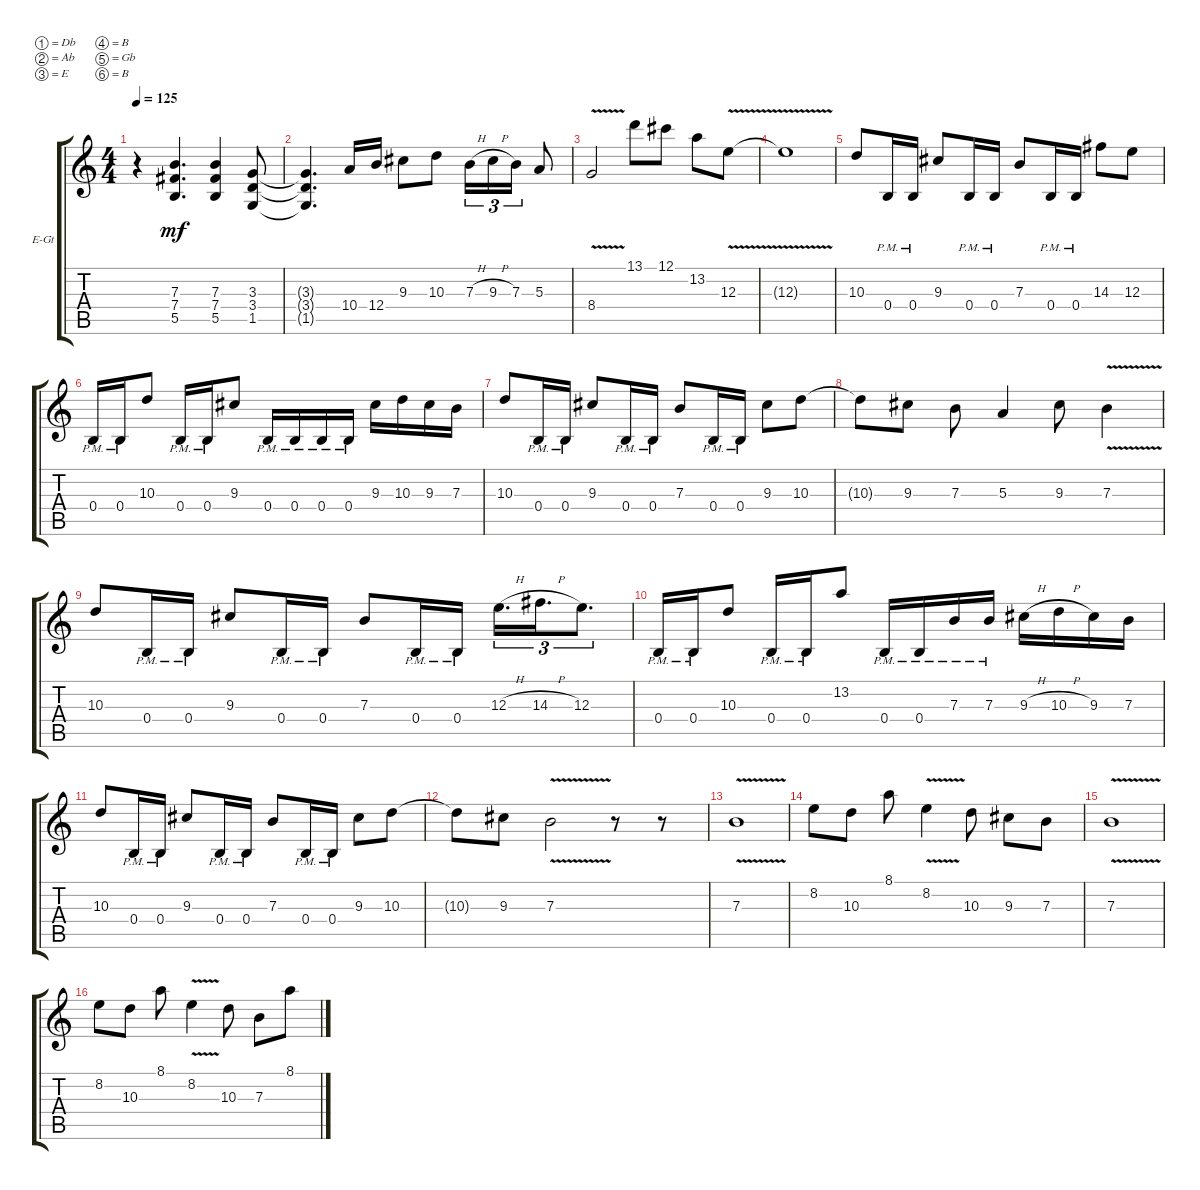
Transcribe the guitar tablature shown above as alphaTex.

\defaultSystemsLayout 4
\bracketExtendMode groupsimilarinstruments
\firstSystemTrackNameOrientation horizontal
\otherSystemsTrackNameOrientation horizontal
\track ("Lead" "E-Gt") {instrument distortionguitar}
\staff {score tabs}
\tuning (Db4 Ab3 E3 B2 Gb2 B1)
\ts (4 4)
\tempo 125
\clef g2
\ks c
r.4{dy mf} (5.5 7.4 7.3).4{d} (7.3 7.4 5.5).4 (3.3 3.4 1.5).8 |
(3.3{t} 3.4{t} 1.5{t}).4{d} 10.4.16 12.4.16 9.3.8 10.3.8 7.3{h}.16{tu (3 2)} 9.3{h}.16{tu (3 2)} 7.3.16{tu (3 2)} 5.3.8 |
8.4{v}.2 13.1.8 12.1.8 13.2.8 12.3{v}.8 |
12.3{v t}.1 |
10.3.8 0.4{pm}.16 0.4{pm}.16 9.3.8 0.4{pm}.16 0.4{pm}.16 7.3.8 0.4{pm}.16 0.4{pm}.16 14.3.8 12.3.8 |
0.4{pm}.16 0.4{pm}.16 10.3.8 0.4{pm}.16 0.4{pm}.16 9.3.8 0.4{pm}.16 0.4{pm}.16 0.4{pm}.16 0.4{pm}.16 9.3.16 10.3.16 9.3.16 7.3.16 |
10.3.8 0.4{pm}.16 0.4{pm}.16 9.3.8 0.4{pm}.16 0.4{pm}.16 7.3.8 0.4{pm}.16 0.4{pm}.16 9.3.8 10.3.8 |
10.3{t}.8 9.3.8 7.3.8 5.3.4 9.3.8 7.3{v}.4 |
10.3.8 0.4{pm}.16 0.4{pm}.16 9.3.8 0.4{pm}.16 0.4{pm}.16 7.3.8 0.4{pm}.16 0.4{pm}.16 12.3{h}.16{d tu (3 2)} 14.3{h}.16{d tu (3 2)} 12.3.8{d tu (3 2)} |
0.4{pm}.16 0.4{pm}.16 10.3.8 0.4{pm}.16 0.4{pm}.16 13.2.8 0.4{pm}.16 0.4{pm}.16 7.3{pm}.16 7.3{pm}.16 9.3{h}.16 10.3{h}.16 9.3.16 7.3.16 |
10.3.8 0.4{pm}.16 0.4{pm}.16 9.3.8 0.4{pm}.16 0.4{pm}.16 7.3.8 0.4{pm}.16 0.4{pm}.16 9.3.8 10.3.8 |
10.3{t}.8 9.3.8 7.3{v}.2 r.8 r.8 |
7.3{v}.1 |
8.2.8 10.3.8 8.1.8 8.2{v}.4 10.3.8 9.3.8 7.3.8 |
7.3{v}.1 |
8.2.8 10.3.8 8.1.8 8.2{v}.4 10.3.8 7.3.8 8.1.8
